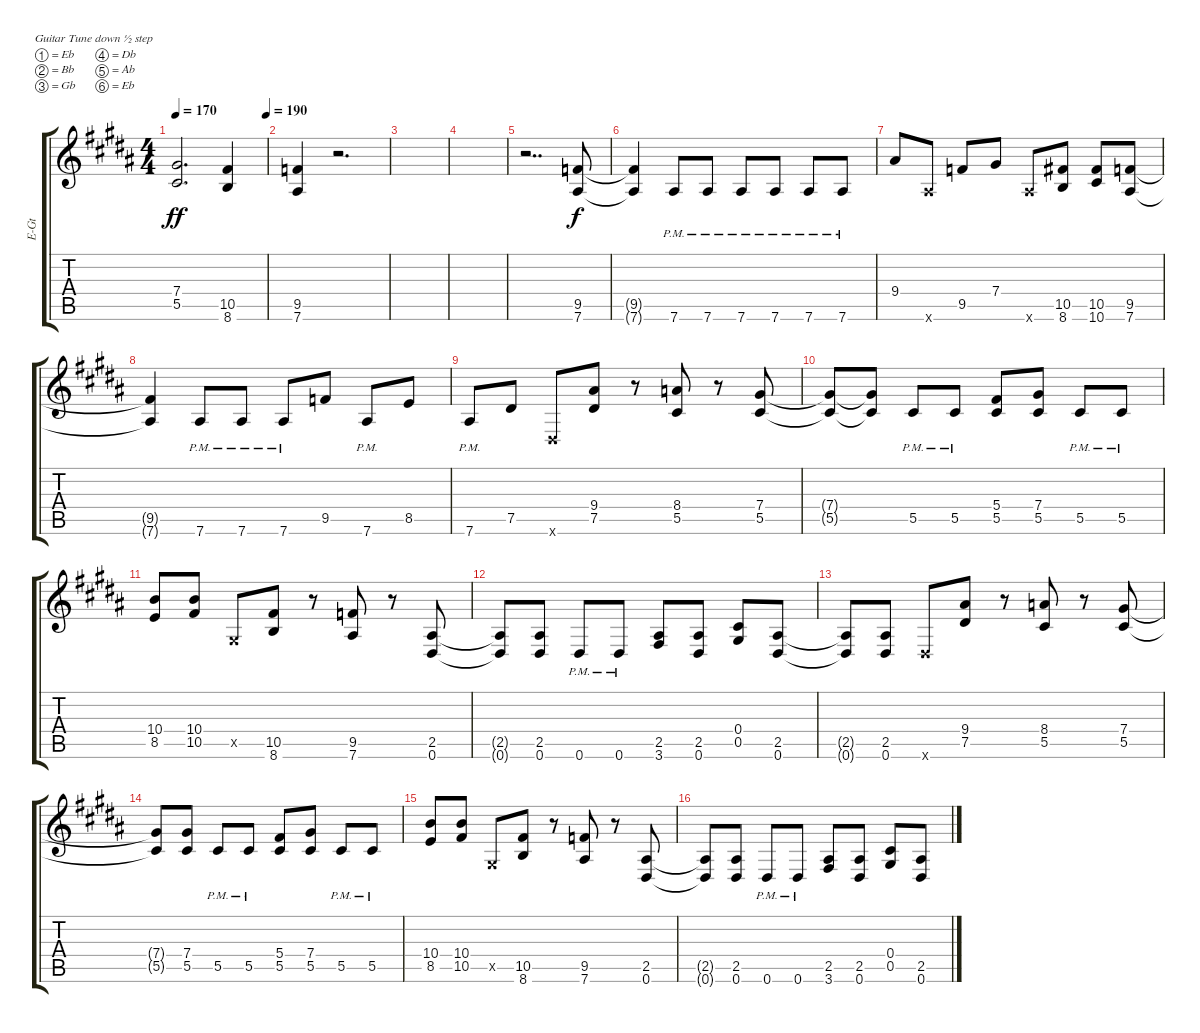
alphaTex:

\bracketExtendMode groupsimilarinstruments
\otherSystemsTrackNameOrientation horizontal
\track ("Electric Guitar" "E-Gt") {instrument overdrivenguitar}
\staff {score tabs}
\tuning (Eb4 Bb3 Gb3 Db3 Ab2 Eb2)
\ts (4 4)
\tempo 170
\tempo (190 1)
\clef g2
\ks b
(7.4{t acc forcenatural} 5.5{t acc forcenatural}).2{d dy ff} (8.6{acc forcenatural} 10.5{acc forcenatural}).4 |
(7.6{acc forcenatural} 9.5{acc b}).4 r.2{d} |
|
|
r.2{dd} (7.6{acc forcenatural} 9.5{acc b}).8{dy f} |
(9.5{t acc b} 7.6{t acc forcenatural}).4 7.6{pm acc forcenatural}.8 7.6{pm acc forcenatural}.8 7.6{pm acc forcenatural}.8 7.6{pm acc forcenatural}.8 7.6{pm acc forcenatural}.8 7.6{pm acc forcenatural}.8 |
9.4{acc forcenatural}.8 7.6{x acc forcenatural}.8 9.5{acc b}.8 7.4{acc forcenatural}.8 7.6{x acc forcenatural}.8 (10.5{acc forcenatural} 8.6{acc forcenatural}).8 (10.5{acc forcenatural} 10.6{acc forcenatural}).8 (7.6{acc forcenatural} 9.5{acc b}).8 |
(9.5{t acc b} 7.6{t acc forcenatural}).4 7.6{pm acc forcenatural}.8 7.6{pm acc forcenatural}.8 7.6{pm acc forcenatural}.8 9.5{acc b}.8 7.6{pm acc forcenatural}.8 8.5{acc forcenatural}.8 |
7.6{pm acc forcenatural}.8 7.5{acc forcenatural}.8 0.6{x acc forcenatural}.8 (9.4{acc forcenatural} 7.5{acc forcenatural}).8 r.8 (5.5{acc forcenatural} 8.4{acc b}).8 r.8 (5.5{acc forcenatural} 7.4{acc forcenatural}).8 |
(5.5{t acc forcenatural} 7.4{t acc forcenatural}).8 (5.5{t acc forcenatural} 7.4{t acc forcenatural}).8 5.5{pm acc forcenatural}.8 5.5{pm acc forcenatural}.8 (5.5{acc forcenatural} 5.4{acc forcenatural}).8 (5.5{acc forcenatural} 7.4{acc forcenatural}).8 5.5{pm acc forcenatural}.8 5.5{pm acc forcenatural}.8 |
(8.5{acc forcenatural} 10.4{acc forcenatural}).8 (10.5{acc forcenatural} 10.4{acc forcenatural}).8 0.5{x acc forcenatural}.8 (8.6{acc forcenatural} 10.5{acc forcenatural}).8 r.8 (7.6{acc forcenatural} 9.5{acc b}).8 r.8 (0.6{acc forcenatural} 2.5{acc forcenatural}).8 |
(2.5{t acc forcenatural} 0.6{t acc forcenatural}).8 (0.6{acc forcenatural} 2.5{acc forcenatural}).8 0.6{pm acc forcenatural}.8 0.6{pm acc forcenatural}.8 (3.6{acc forcenatural} 2.5{acc forcenatural}).8 (0.6{acc forcenatural} 2.5{acc forcenatural}).8 (0.5{acc forcenatural} 0.4{acc forcenatural}).8 (0.6{acc forcenatural} 2.5{acc forcenatural}).8 |
(0.6{t acc forcenatural} 2.5{t acc forcenatural}).8 (0.6{acc forcenatural} 2.5{acc forcenatural}).8 0.6{x acc forcenatural}.8 (7.5{acc forcenatural} 9.4{acc forcenatural}).8 r.8 (5.5{acc forcenatural} 8.4{acc b}).8 r.8 (5.5{acc forcenatural} 7.4{acc forcenatural}).8 |
(5.5{t acc forcenatural} 7.4{t acc forcenatural}).8 (5.5{acc forcenatural} 7.4{acc forcenatural}).8 5.5{pm acc forcenatural}.8 5.5{pm acc forcenatural}.8 (5.5{acc forcenatural} 5.4{acc forcenatural}).8 (5.5{acc forcenatural} 7.4{acc forcenatural}).8 5.5{pm acc forcenatural}.8 5.5{pm acc forcenatural}.8 |
(8.5{acc forcenatural} 10.4{acc forcenatural}).8 (10.5{acc forcenatural} 10.4{acc forcenatural}).8 0.5{x acc forcenatural}.8 (8.6{acc forcenatural} 10.5{acc forcenatural}).8 r.8 (7.6{acc forcenatural} 9.5{acc b}).8 r.8 (0.6{acc forcenatural} 2.5{acc forcenatural}).8 |
(2.5{t acc forcenatural} 0.6{t acc forcenatural}).8 (0.6{acc forcenatural} 2.5{acc forcenatural}).8 0.6{pm acc forcenatural}.8 0.6{pm acc forcenatural}.8 (3.6{acc forcenatural} 2.5{acc forcenatural}).8 (0.6{acc forcenatural} 2.5{acc forcenatural}).8 (0.5{acc forcenatural} 0.4{acc forcenatural}).8 (0.6{acc forcenatural} 2.5{acc forcenatural}).8
